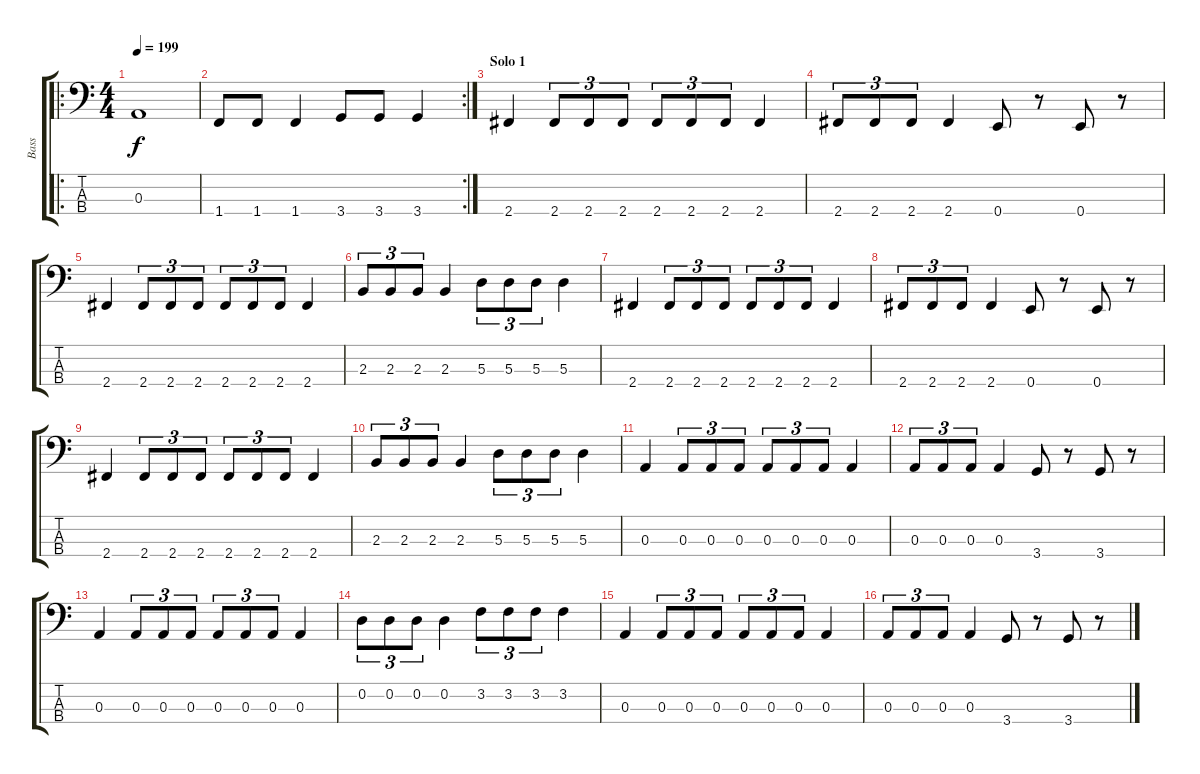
\track ("Bass" "Bass") {instrument electricbasspick}
\staff {score tabs}
\tuning (G2 D2 A1 E1) {hide}
\ro
\ts (4 4)
\tempo 199
\clef f4
\ks c
0.3.1{dy f instrument electricbasspick} |
\rc 2
1.4.8 1.4.8 1.4.4 3.4.8 3.4.8 3.4.4 |
\section ("" "Solo 1")
2.4.4 2.4.8{tu (3 2)} 2.4.8{tu (3 2)} 2.4.8{tu (3 2)} 2.4.8{tu (3 2)} 2.4.8{tu (3 2)} 2.4.8{tu (3 2)} 2.4.4 |
2.4.8{tu (3 2)} 2.4.8{tu (3 2)} 2.4.8{tu (3 2)} 2.4.4 0.4.8 r.8 0.4.8 r.8 |
2.4.4 2.4.8{tu (3 2)} 2.4.8{tu (3 2)} 2.4.8{tu (3 2)} 2.4.8{tu (3 2)} 2.4.8{tu (3 2)} 2.4.8{tu (3 2)} 2.4.4 |
2.3.8{tu (3 2)} 2.3.8{tu (3 2)} 2.3.8{tu (3 2)} 2.3.4 5.3.8{tu (3 2)} 5.3.8{tu (3 2)} 5.3.8{tu (3 2)} 5.3.4 |
2.4.4 2.4.8{tu (3 2)} 2.4.8{tu (3 2)} 2.4.8{tu (3 2)} 2.4.8{tu (3 2)} 2.4.8{tu (3 2)} 2.4.8{tu (3 2)} 2.4.4 |
2.4.8{tu (3 2)} 2.4.8{tu (3 2)} 2.4.8{tu (3 2)} 2.4.4 0.4.8 r.8 0.4.8 r.8 |
2.4.4 2.4.8{tu (3 2)} 2.4.8{tu (3 2)} 2.4.8{tu (3 2)} 2.4.8{tu (3 2)} 2.4.8{tu (3 2)} 2.4.8{tu (3 2)} 2.4.4 |
2.3.8{tu (3 2)} 2.3.8{tu (3 2)} 2.3.8{tu (3 2)} 2.3.4 5.3.8{tu (3 2)} 5.3.8{tu (3 2)} 5.3.8{tu (3 2)} 5.3.4 |
0.3.4 0.3.8{tu (3 2)} 0.3.8{tu (3 2)} 0.3.8{tu (3 2)} 0.3.8{tu (3 2)} 0.3.8{tu (3 2)} 0.3.8{tu (3 2)} 0.3.4 |
0.3.8{tu (3 2)} 0.3.8{tu (3 2)} 0.3.8{tu (3 2)} 0.3.4 3.4.8 r.8 3.4.8 r.8 |
0.3.4 0.3.8{tu (3 2)} 0.3.8{tu (3 2)} 0.3.8{tu (3 2)} 0.3.8{tu (3 2)} 0.3.8{tu (3 2)} 0.3.8{tu (3 2)} 0.3.4 |
0.2.8{tu (3 2)} 0.2.8{tu (3 2)} 0.2.8{tu (3 2)} 0.2.4 3.2.8{tu (3 2)} 3.2.8{tu (3 2)} 3.2.8{tu (3 2)} 3.2.4 |
0.3.4 0.3.8{tu (3 2)} 0.3.8{tu (3 2)} 0.3.8{tu (3 2)} 0.3.8{tu (3 2)} 0.3.8{tu (3 2)} 0.3.8{tu (3 2)} 0.3.4 |
0.3.8{tu (3 2)} 0.3.8{tu (3 2)} 0.3.8{tu (3 2)} 0.3.4 3.4.8 r.8 3.4.8 r.8
